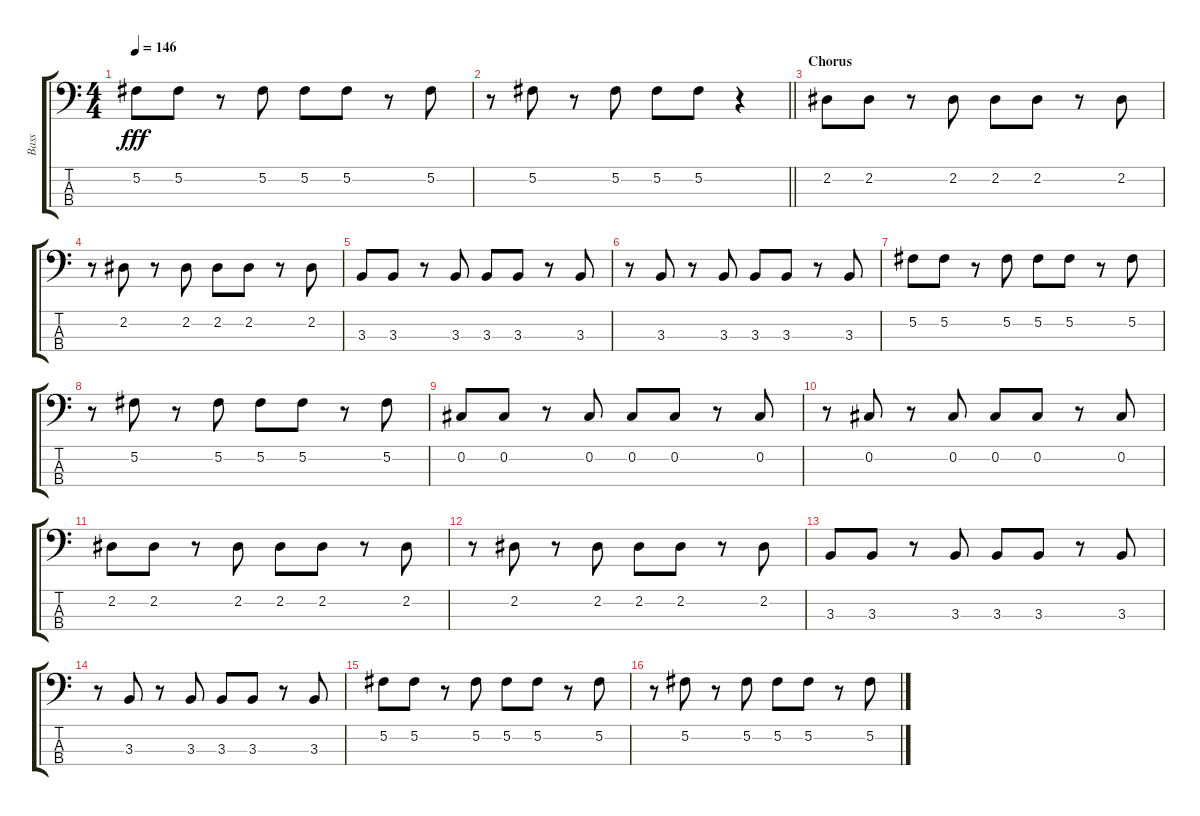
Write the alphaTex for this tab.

\track ("Bass" "Bass") {instrument electricbassfinger}
\staff {score tabs}
\tuning (Gb2 Db2 Ab1 Db1) {hide}
\ts (4 4)
\tempo 146
\clef f4
\ks c
5.2.8{dy fff} 5.2.8 r.8 5.2.8 5.2.8 5.2.8 r.8 5.2.8 |
\barLineRight lightlight
r.8 5.2.8 r.8 5.2.8 5.2.8 5.2.8 r.4 |
\section ("" "Chorus")
2.2.8 2.2.8 r.8 2.2.8 2.2.8 2.2.8 r.8 2.2.8 |
r.8 2.2.8 r.8 2.2.8 2.2.8 2.2.8 r.8 2.2.8 |
3.3.8 3.3.8 r.8 3.3.8 3.3.8 3.3.8 r.8 3.3.8 |
r.8 3.3.8 r.8 3.3.8 3.3.8 3.3.8 r.8 3.3.8 |
5.2.8 5.2.8 r.8 5.2.8 5.2.8 5.2.8 r.8 5.2.8 |
r.8 5.2.8 r.8 5.2.8 5.2.8 5.2.8 r.8 5.2.8 |
0.2.8 0.2.8 r.8 0.2.8 0.2.8 0.2.8 r.8 0.2.8 |
r.8 0.2.8 r.8 0.2.8 0.2.8 0.2.8 r.8 0.2.8 |
2.2.8 2.2.8 r.8 2.2.8 2.2.8 2.2.8 r.8 2.2.8 |
r.8 2.2.8 r.8 2.2.8 2.2.8 2.2.8 r.8 2.2.8 |
3.3.8 3.3.8 r.8 3.3.8 3.3.8 3.3.8 r.8 3.3.8 |
r.8 3.3.8 r.8 3.3.8 3.3.8 3.3.8 r.8 3.3.8 |
5.2.8 5.2.8 r.8 5.2.8 5.2.8 5.2.8 r.8 5.2.8 |
r.8 5.2.8 r.8 5.2.8 5.2.8 5.2.8 r.8 5.2.8
